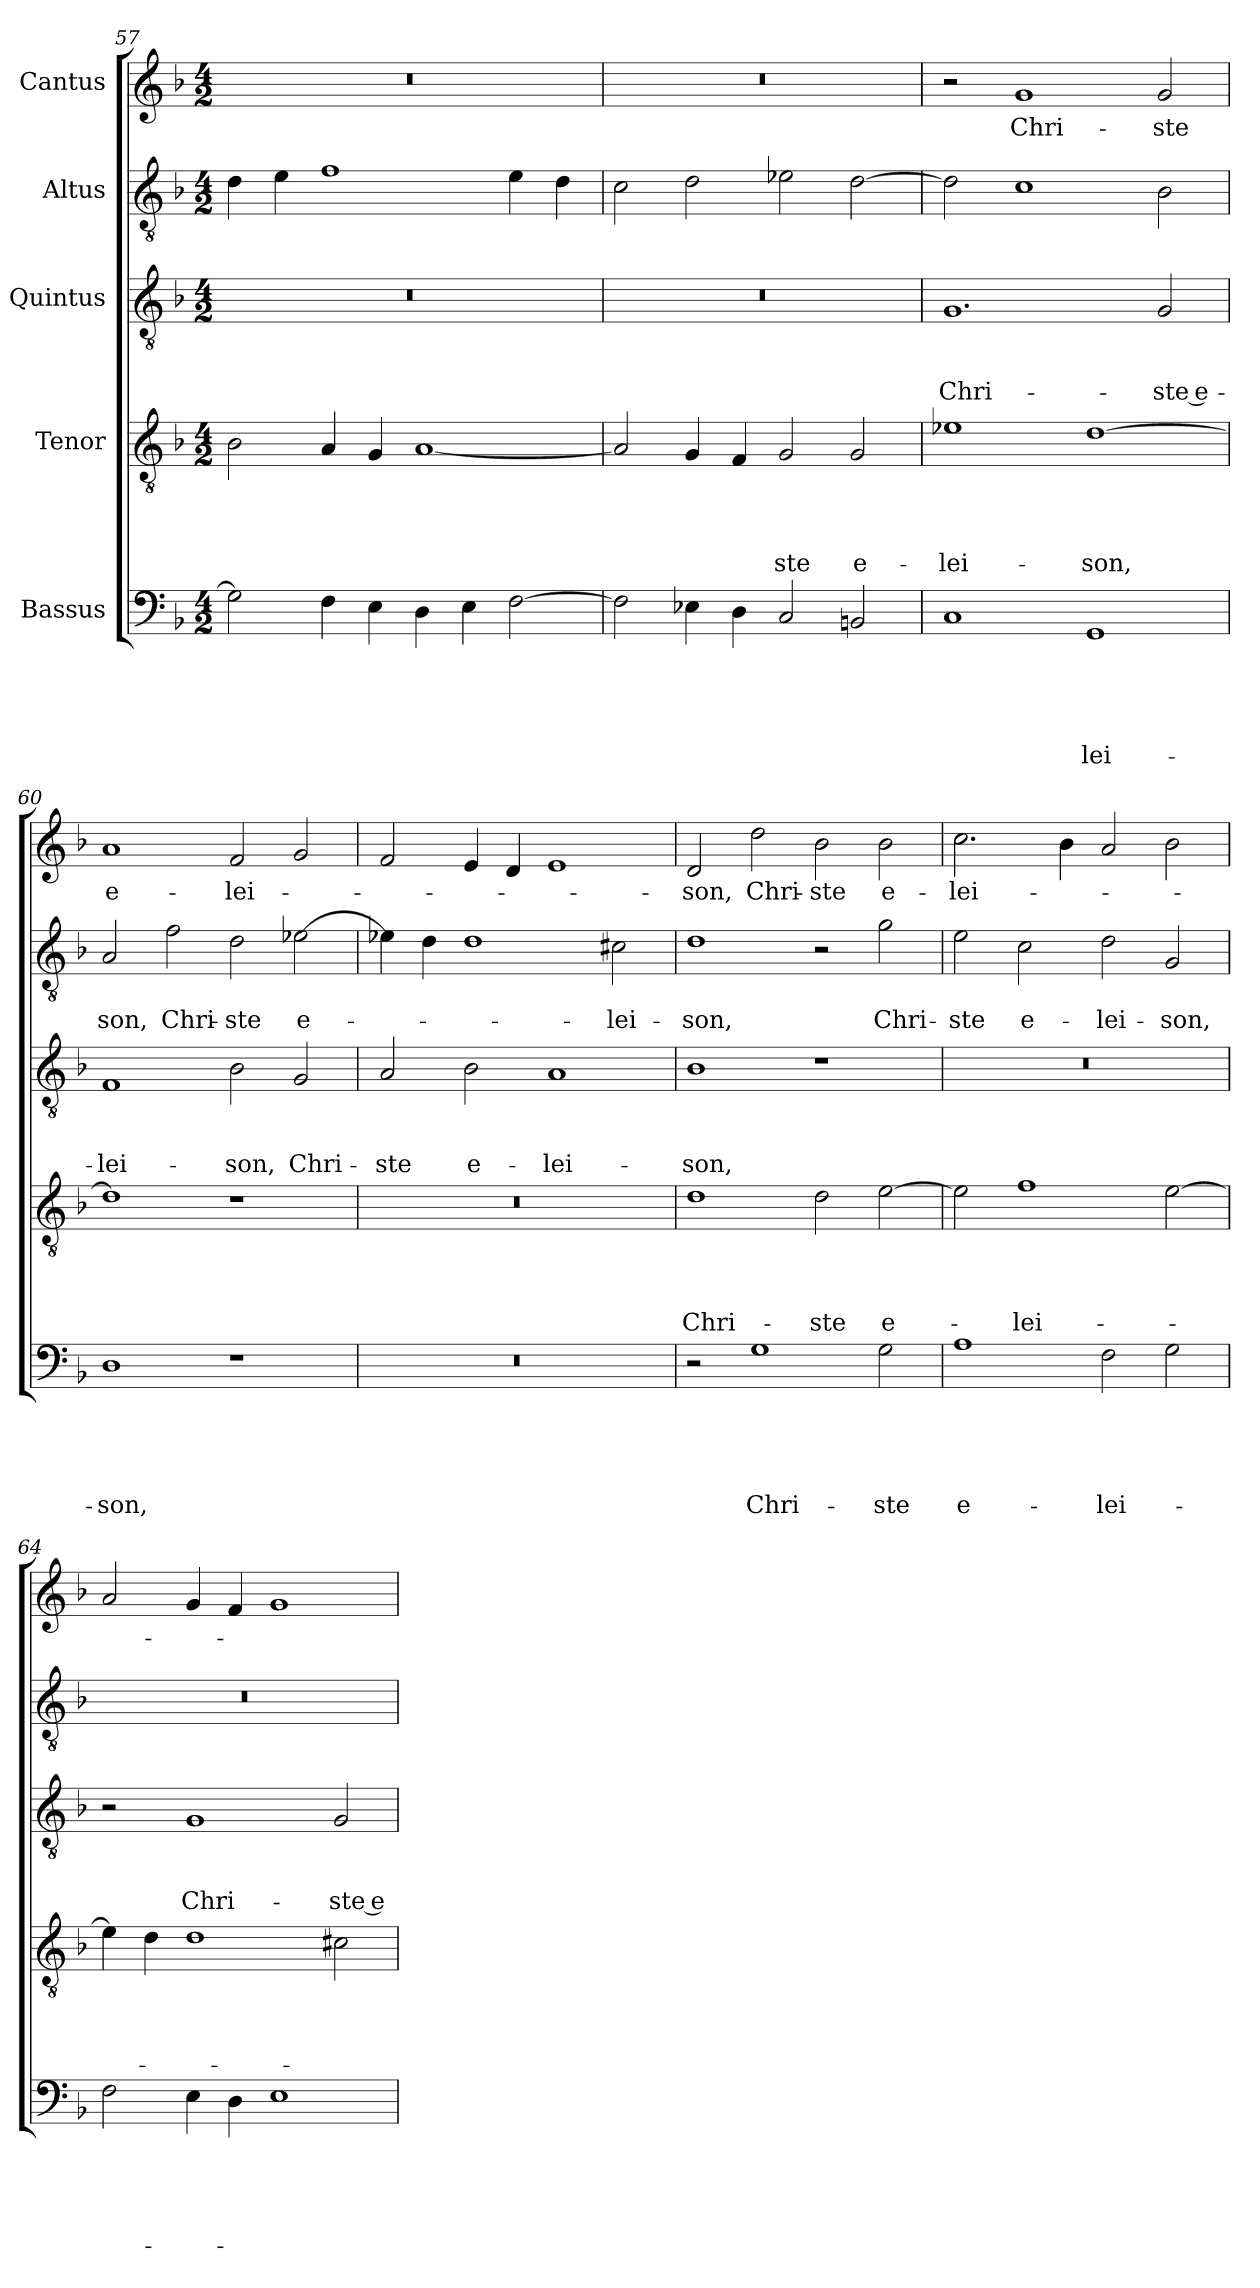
**kern	**text	**text	**text	**text	**text	**kern	**text	**text	**text	**text	**kern	**text	**text	**text	**kern	**text	**text	**kern	**text
*part5	*part5	*part5	*part5	*part5	*part5	*part4	*part4	*part4	*part4	*part4	*part3	*part3	*part3	*part3	*part2	*part2	*part2	*part1	*part1
*staff5	*staff5	*staff5	*staff5	*staff5	*staff5	*staff4	*staff4	*staff4	*staff4	*staff4	*staff3	*staff3	*staff3	*staff3	*staff2	*staff2	*staff2	*staff1	*staff1
*I"Bassus	*	*	*	*	*	*I"Tenor	*	*	*	*	*I"Quintus	*	*	*	*I"Altus	*	*	*I"Cantus	*
*clefF4	*	*	*	*	*	*clefGv2	*	*	*	*	*clefGv2	*	*	*	*clefGv2	*	*	*clefG2	*
*k[b-]	*	*	*	*	*	*k[b-]	*	*	*	*	*k[b-]	*	*	*	*k[b-]	*	*	*k[b-]	*
*M4/2	*	*	*	*	*	*M4/2	*	*	*	*	*M4/2	*	*	*	*M4/2	*	*	*M4/2	*
=57	=57	=57	=57	=57	=57	=57	=57	=57	=57	=57	=57	=57	=57	=57	=57	=57	=57	=57	=57
2G\]	.	.	.	.	.	2B-\	.	.	.	.	0r	.	.	.	4d\	.	.	0r	.
.	.	.	.	.	.	.	.	.	.	.	.	.	.	.	4e\	.	.	.	.
4F\	.	.	.	.	.	4A/	.	.	.	.	.	.	.	.	1f\	.	.	.	.
4E\	.	.	.	.	.	4G/	.	.	.	.	.	.	.	.	.	.	.	.	.
4D\	.	.	.	.	.	[1A/	.	.	.	.	.	.	.	.	.	.	.	.	.
4E\	.	.	.	.	.	.	.	.	.	.	.	.	.	.	.	.	.	.	.
[2F\	.	.	.	.	.	.	.	.	.	.	.	.	.	.	4e\	.	.	.	.
.	.	.	.	.	.	.	.	.	.	.	.	.	.	.	4d\	.	.	.	.
=58	=58	=58	=58	=58	=58	=58	=58	=58	=58	=58	=58	=58	=58	=58	=58	=58	=58	=58	=58
2F\]	.	.	.	.	.	2A/]	.	.	.	.	0r	.	.	.	2c\	.	.	0r	.
4E-X\	.	.	.	.	.	4G/	.	.	.	.	.	.	.	.	2d\	.	.	.	.
4D\	.	.	.	.	.	4F/	.	.	.	.	.	.	.	.	.	.	.	.	.
2C/	.	.	.	.	.	2G/	.	.	.	-ste	.	.	.	.	2e-X\	.	.	.	.
2BBn/	.	.	.	.	.	2G/	.	.	.	e-	.	.	.	.	[2d\	.	.	.	.
=59	=59	=59	=59	=59	=59	=59	=59	=59	=59	=59	=59	=59	=59	=59	=59	=59	=59	=59	=59
1C/	.	.	.	.	.	1e-X\	.	.	.	-lei-	1.G/	.	.	Chri-	2d\]	.	.	2r	.
.	.	.	.	.	.	.	.	.	.	.	.	.	.	.	1c\	.	.	1g/	Chri-
1GG/	.	.	.	.	-lei-	[1d\	.	.	.	-son,	.	.	.	.	.	.	.	.	.
.	.	.	.	.	.	.	.	.	.	.	2G/	.	.	-ste e-	2B-\	.	.	2g/	-ste
=60	=60	=60	=60	=60	=60	=60	=60	=60	=60	=60	=60	=60	=60	=60	=60	=60	=60	=60	=60
1D\	.	.	.	.	-son,	1d\]	.	.	.	.	1F/	.	.	-lei-	2A/	.	-son,	1a/	e-
.	.	.	.	.	.	.	.	.	.	.	.	.	.	.	2f\	.	Chri-	.	.
1r	.	.	.	.	.	1r	.	.	.	.	2B-\	.	.	-son,	2d\	.	-ste	2f/	-lei-
.	.	.	.	.	.	.	.	.	.	.	2G/	.	.	Chri-	[2e-X\	.	e-	2g/	.
=61	=61	=61	=61	=61	=61	=61	=61	=61	=61	=61	=61	=61	=61	=61	=61	=61	=61	=61	=61
0r	.	.	.	.	.	0r	.	.	.	.	2A/	.	.	-ste	4e-X\]	.	.	2f/	.
.	.	.	.	.	.	.	.	.	.	.	.	.	.	.	4d\	.	.	.	.
.	.	.	.	.	.	.	.	.	.	.	2B-\	.	.	e-	1d\	.	.	4e/	.
.	.	.	.	.	.	.	.	.	.	.	.	.	.	.	.	.	.	4d/	.
.	.	.	.	.	.	.	.	.	.	.	1A/	.	.	-lei-	.	.	.	1e/	.
.	.	.	.	.	.	.	.	.	.	.	.	.	.	.	2c#X\	.	-lei-	.	.
=62	=62	=62	=62	=62	=62	=62	=62	=62	=62	=62	=62	=62	=62	=62	=62	=62	=62	=62	=62
2r	.	.	.	.	.	1d\	.	.	.	Chri-	1B-\	.	.	-son,	1d\	.	-son,	2d/	-son,
1G\	.	.	.	.	Chri-	.	.	.	.	.	.	.	.	.	.	.	.	2dd\	Chri-
.	.	.	.	.	.	2d\	.	.	.	-ste	1r	.	.	.	2r	.	.	2b-\	-ste
2G\	.	.	.	.	-ste	[2e\	.	.	.	e-	.	.	.	.	2g\	.	Chri-	2b-\	e-
=63	=63	=63	=63	=63	=63	=63	=63	=63	=63	=63	=63	=63	=63	=63	=63	=63	=63	=63	=63
1A\	.	.	.	.	e-	2e\]	.	.	.	.	0r	.	.	.	2e\	.	-ste	2.cc\	-lei-
.	.	.	.	.	.	1f\	.	.	.	-lei-	.	.	.	.	2c\	.	e-	.	.
.	.	.	.	.	.	.	.	.	.	.	.	.	.	.	.	.	.	4b-\	.
2F\	.	.	.	.	-lei-	.	.	.	.	.	.	.	.	.	2d\	.	-lei-	2a/	.
2G\	.	.	.	.	.	[2e\	.	.	.	.	.	.	.	.	2G/	.	-son,	2b-\	.
=64	=64	=64	=64	=64	=64	=64	=64	=64	=64	=64	=64	=64	=64	=64	=64	=64	=64	=64	=64
2F\	.	.	.	.	.	4e\]	.	.	.	.	2r	.	.	.	0r	.	.	2a/	.
.	.	.	.	.	.	4d\	.	.	.	.	.	.	.	.	.	.	.	.	.
4E\	.	.	.	.	.	1d\	.	.	.	.	1G/	.	.	Chri-	.	.	.	4g/	.
4D\	.	.	.	.	.	.	.	.	.	.	.	.	.	.	.	.	.	4f/	.
1E\	.	.	.	.	.	.	.	.	.	.	.	.	.	.	.	.	.	1g/	.
.	.	.	.	.	.	2c#X\	.	.	.	.	2G/	.	.	-ste e-	.	.	.	.	.
=	=	=	=	=	=	=	=	=	=	=	=	=	=	=	=	=	=	=	=
*-	*-	*-	*-	*-	*-	*-	*-	*-	*-	*-	*-	*-	*-	*-	*-	*-	*-	*-	*-
